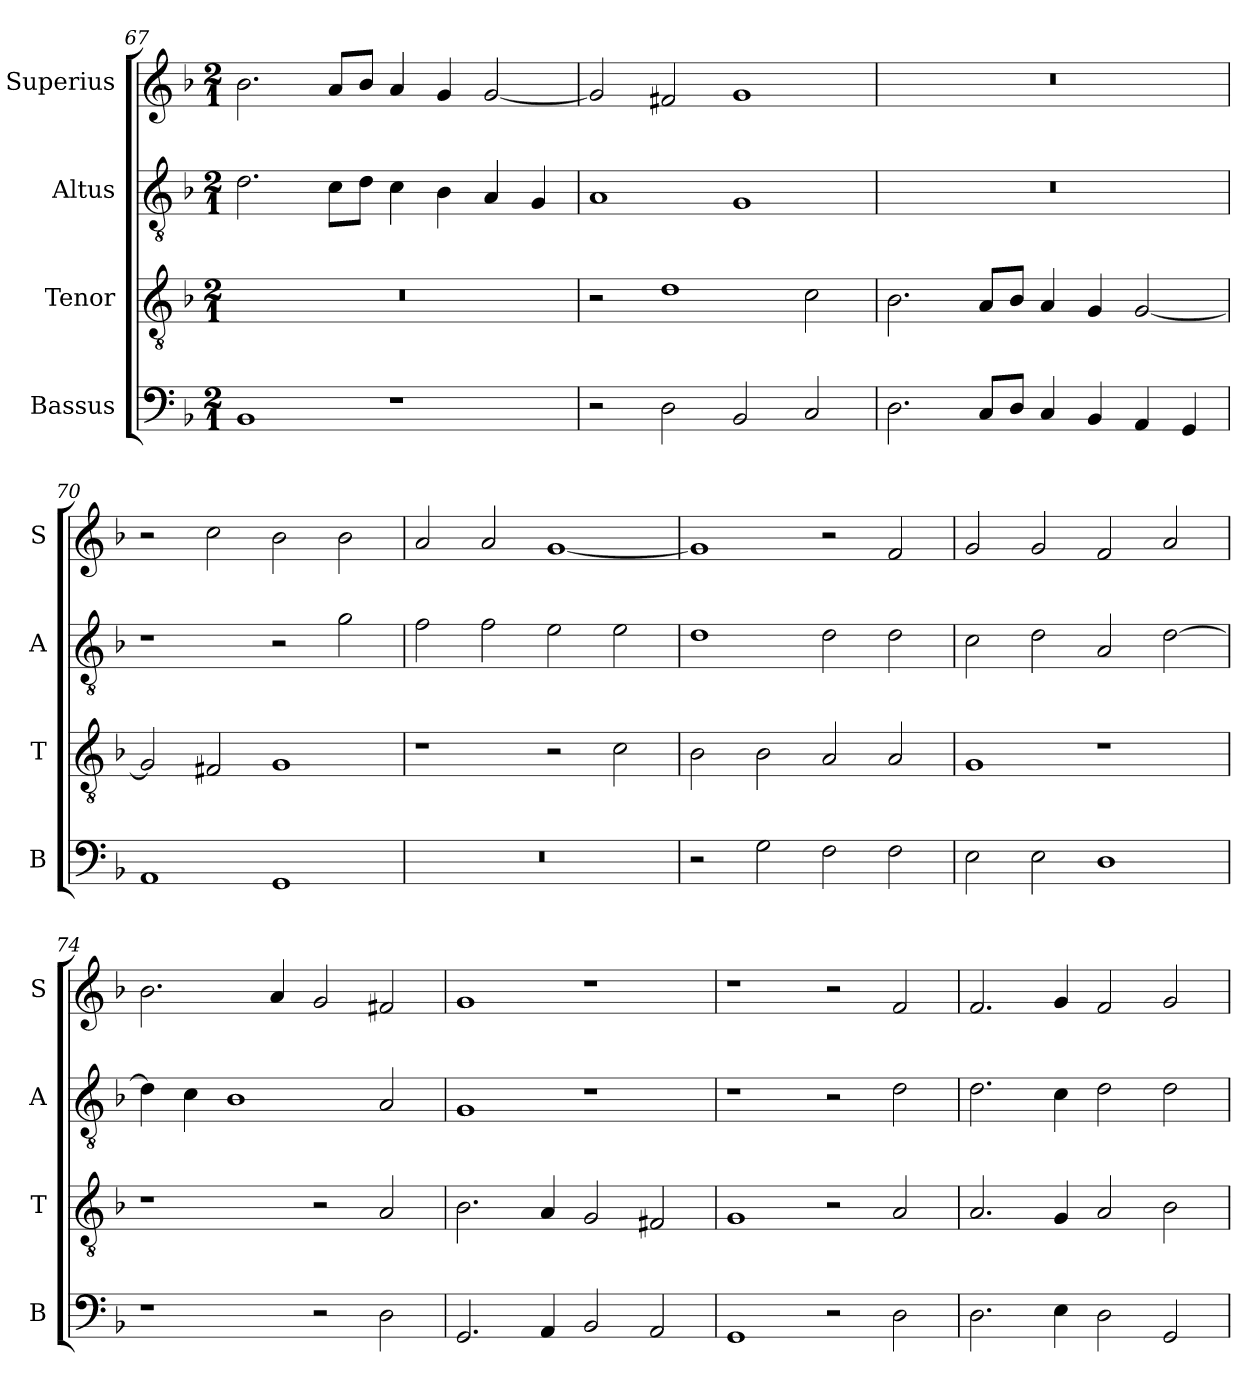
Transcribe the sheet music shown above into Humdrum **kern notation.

**kern	**kern	**kern	**kern
*part4	*part3	*part2	*part1
*staff4	*staff3	*staff2	*staff1
*I"Bassus	*I"Tenor	*I"Altus	*I"Superius
*I'B	*I'T	*I'A	*I'S
*clefF4	*clefGv2	*clefGv2	*clefG2
*k[b-]	*k[b-]	*k[b-]	*k[b-]
*F:	*F:	*F:	*F:
*M2/1	*M2/1	*M2/1	*M2/1
=67	=67	=67	=67
1BB-	0r	2.d	2.b-
.	.	8cL	8aL
.	.	8dJ	8b-J
1r	.	4c	4a
.	.	4B-	4g
.	.	4A	[2g
.	.	4G	.
=68	=68	=68	=68
2r	2r	1A	2g]
2D	1d	.	2f#X
2BB-	.	1G	1g
2C	2c	.	.
=69	=69	=69	=69
2.D	2.B-	0r	0r
8CL	8AL	.	.
8DJ	8B-J	.	.
4C	4A	.	.
4BB-	4G	.	.
4AA	[2G	.	.
4GG	.	.	.
=70	=70	=70	=70
1AA	2G]	1r	2r
.	2F#X	.	2cc
1GG	1G	2r	2b-
.	.	2g	2b-
=71	=71	=71	=71
0r	1r	2f	2a
.	.	2f	2a
.	2r	2e	[1g
.	2c	2e	.
=72	=72	=72	=72
2r	2B-	1d	1g]
2G	2B-	.	.
2F	2A	2d	2r
2F	2A	2d	2f
=73	=73	=73	=73
2E	1G	2c	2g
2E	.	2d	2g
1D	1r	2A	2f
.	.	[2d	2a
=74	=74	=74	=74
1r	1r	4d]	2.b-
.	.	4c	.
.	.	1B-	.
.	.	.	4a
2r	2r	.	2g
2D	2A	2A	2f#X
=75	=75	=75	=75
2.GG	2.B-	1G	1g
4AA	4A	.	.
2BB-	2G	1r	1r
2AA	2F#X	.	.
=76	=76	=76	=76
1GG	1G	1r	1r
2r	2r	2r	2r
2D	2A	2d	2f
=77	=77	=77	=77
2.D	2.A	2.d	2.f
4E	4G	4c	4g
2D	2A	2d	2f
2GG	2B-	2d	2g
=	=	=	=
*-	*-	*-	*-
